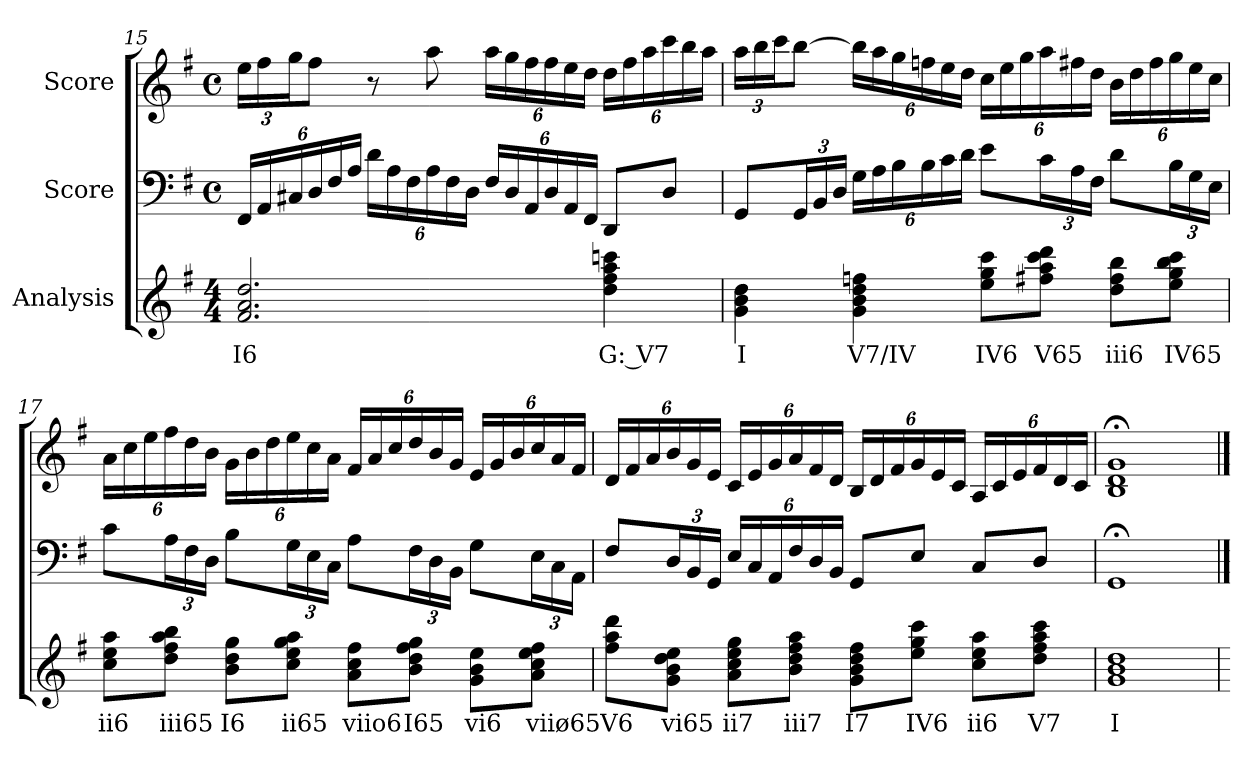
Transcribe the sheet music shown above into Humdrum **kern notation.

**kern	**text	**kern	**kern
*part3	*part3	*part2	*part1
*staff3	*staff3	*staff2	*staff1
*I"Analysis	*	*I"Score	*I"Score
!!LO:LB:g=z
*	*	*clefF4	*clefG2
*k[f#]	*	*k[f#]	*k[f#]
*M4/4	*	*M4/4	*M4/4
*	*	*met(c)	*met(c)
=15	=15	=15	=15
*	*	*Xbrackettup	*Xbrackettup
2.f# 2.a 2.dd	I6	24FF#/LL	24ee\LL
.	.	24AA/	24ff#\
.	.	24C#X/	24gg\J
.	.	24D/	8ff#\J
.	.	24F#/	.
.	.	24A/JJ	.
.	.	24d\LL	8r
.	.	24A\	.
.	.	24F#\	.
.	.	24A\	8aa\
.	.	24F#\	.
.	.	24D\JJ	.
.	.	24F#/LL	24aa\LL
.	.	24D/	24gg\
.	.	24AA/	24ff#\
.	.	24D/	24ff#\
.	.	24AA/	24ee\
.	.	24FF#/JJ	24dd\JJ
4dd 4ff# 4aa 4cccn	G: V7	8DD/L	24dd\LL
.	.	.	24ff#\
.	.	.	24aa\
.	.	8D/J	24ccc\
.	.	.	24bb\
.	.	.	24aa\JJ
=16	=16	=16	=16
4g 4b 4dd	I	8GG/L	24aa\LL
.	.	.	24bb\
.	.	.	24ccc\J
.	.	24GG/L	[8bb\J
.	.	24BB/	.
.	.	24D/JJ	.
4g 4b 4dd 4ffn	V7/IV	24G\LL	24bb\LL]
.	.	24A\	24aa\
.	.	24B\	24gg\
.	.	24B\	24ffn\
.	.	24c\	24ee\
.	.	24d\JJ	24dd\JJ
8ee 8gg 8cccL	IV6	8e\L	24cc\LL
.	.	.	24ee\
.	.	.	24gg\
8ff#X 8aa 8ccc 8dddJ	V65	24c\L	24aa\
.	.	24A\	24ff#X\
.	.	24F#\JJ	24dd\JJ
8dd 8ff# 8bbL	iii6	8d\L	24b\LL
.	.	.	24dd\
.	.	.	24ff#\
8ee 8gg 8bb 8cccJ	IV65	24B\L	24gg\
.	.	24G\	24ee\
.	.	24E\JJ	24cc\JJ
!!LO:LB:g=z
=17	=17	=17	=17
8cc 8ee 8aaL	ii6	8c\L	24a\LL
.	.	.	24cc\
.	.	.	24ee\
8dd 8ff# 8aa 8bbJ	iii65	24A\L	24ff#\
.	.	24F#\	24dd\
.	.	24D\JJ	24b\JJ
8b 8dd 8ggL	I6	8B\L	24g\LL
.	.	.	24b\
.	.	.	24dd\
8cc 8ee 8gg 8aaJ	ii65	24G\L	24ee\
.	.	24E\	24cc\
.	.	24C\JJ	24a\JJ
8a 8cc 8ff#L	viio6	8A\L	24f#/LL
.	.	.	24a/
.	.	.	24cc/
8b 8dd 8ff# 8ggJ	I65	24F#\L	24dd/
.	.	24D\	24b/
.	.	24BB\JJ	24g/JJ
8g 8b 8eeL	vi6	8G\L	24e/LL
.	.	.	24g/
.	.	.	24b/
8a 8cc 8ee 8ff#J	viiø65	24E\L	24cc/
.	.	24C\	24a/
.	.	24AA\JJ	24f#/JJ
=18	=18	=18	=18
8ff# 8aa 8dddL	V6	8F#/L	24d/LL
.	.	.	24f#/
.	.	.	24a/
8g 8b 8dd 8eeJ	vi65	24D/L	24b/
.	.	24BB/	24g/
.	.	24GG/JJ	24e/JJ
8a 8cc 8ee 8ggL	ii7	24E/LL	24c/LL
.	.	24C/	24e/
.	.	24AA/	24g/
8b 8dd 8ff# 8aaJ	iii7	24F#/	24a/
.	.	24D/	24f#/
.	.	24BB/JJ	24d/JJ
8g 8b 8dd 8ff#L	I7	8GG/L	24B/LL
.	.	.	24d/
.	.	.	24f#/
8ee 8gg 8cccJ	IV6	8E/J	24g/
.	.	.	24e/
.	.	.	24c/JJ
8cc 8ee 8aaL	ii6	8C/L	24A/LL
.	.	.	24c/
.	.	.	24e/
8dd 8ff# 8aa 8cccJ	V7	8D/J	24f#/
.	.	.	24d/
.	.	.	24c/JJ
=19	=19	=19	=19
1g 1b 1dd	I	1GG;	1B;< 1d;< 1g;<
=	==	==	==
*-	*-	*-	*-
